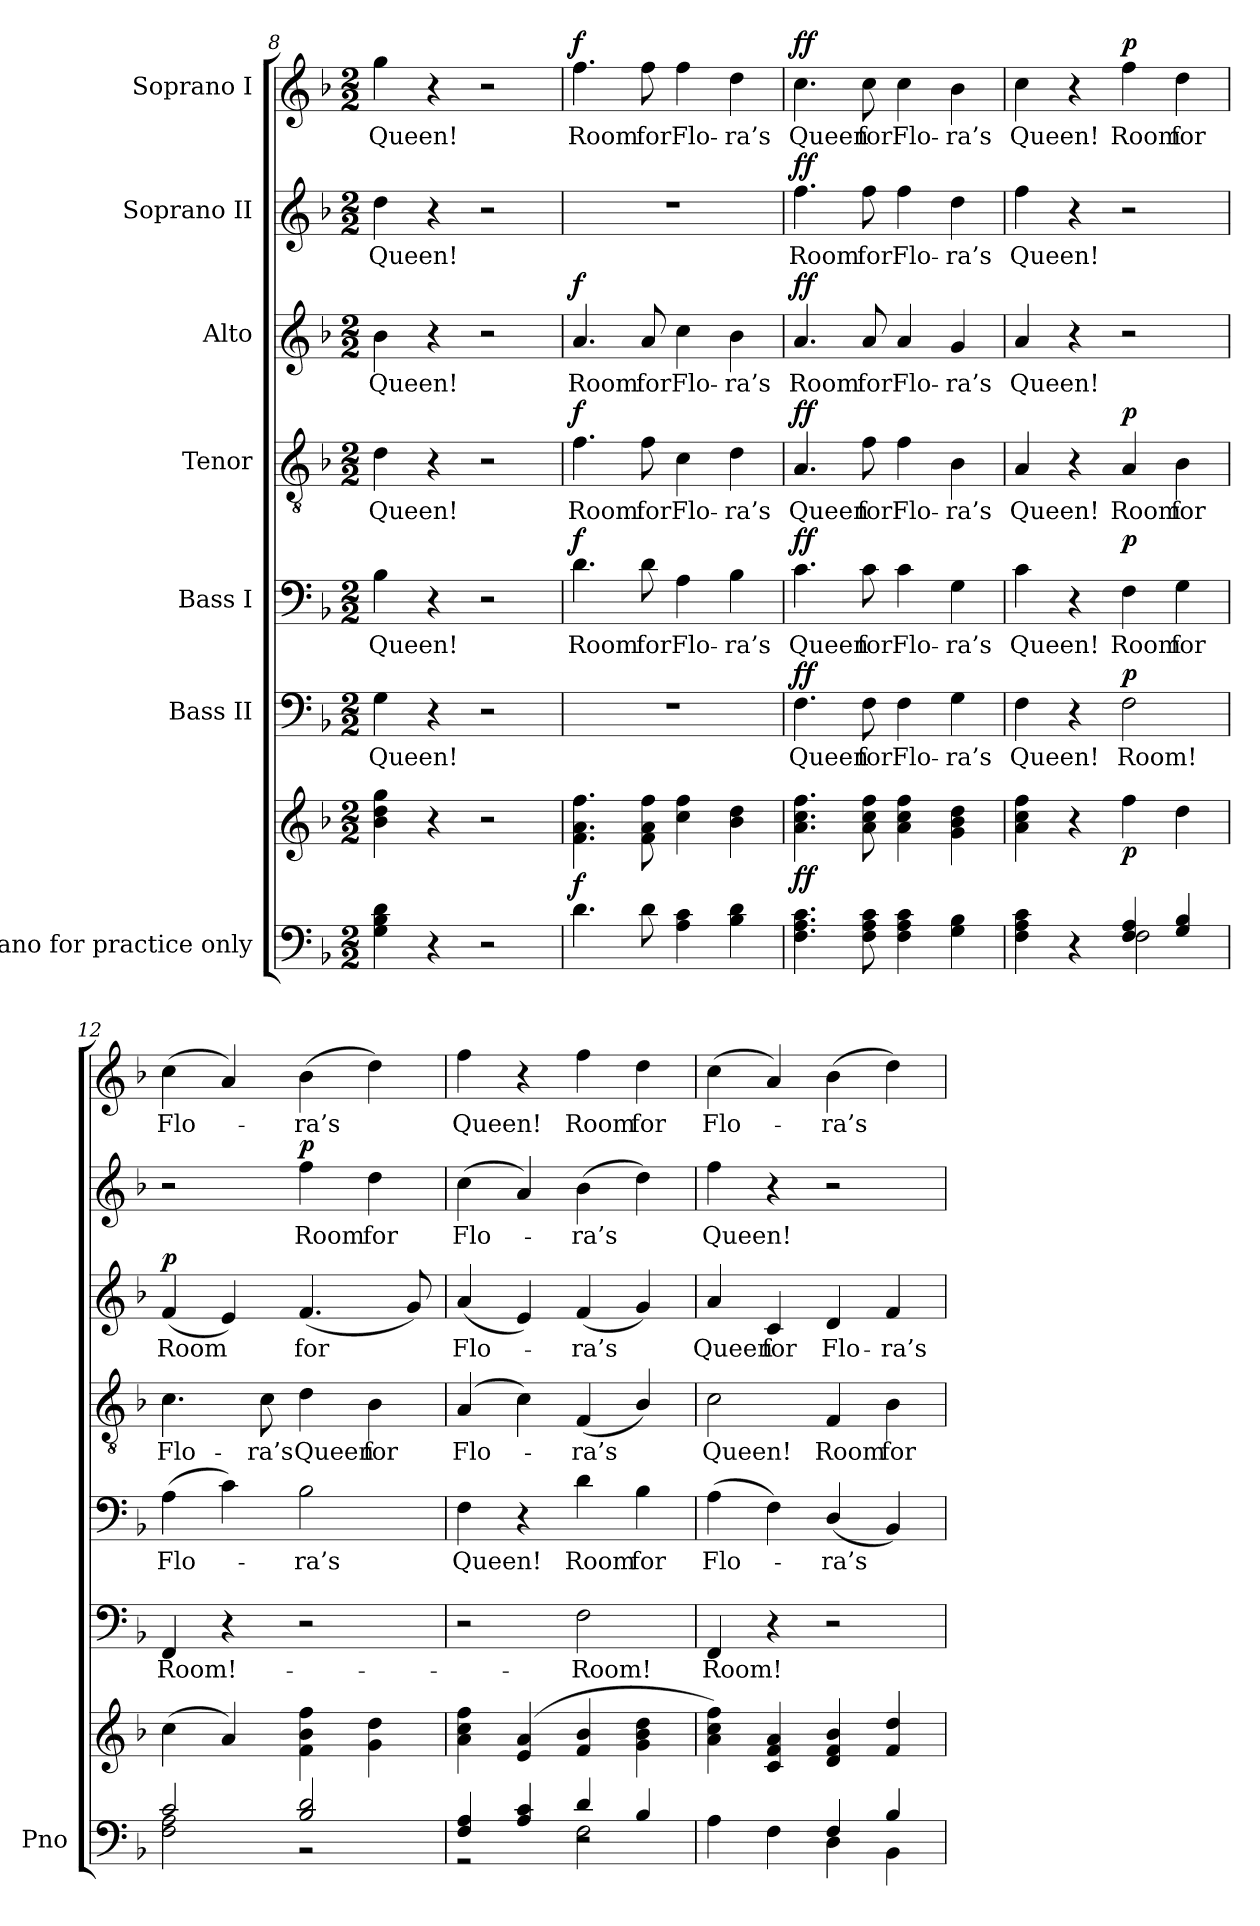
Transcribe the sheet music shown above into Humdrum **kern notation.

**kern	**kern	**dynam	**kern	**text	**dynam	**kern	**text	**dynam	**kern	**text	**dynam	**kern	**text	**dynam	**kern	**text	**dynam	**kern	**text	**dynam
*part7	*part7	*part7	*part6	*part6	*part6	*part5	*part5	*part5	*part4	*part4	*part4	*part3	*part3	*part3	*part2	*part2	*part2	*part1	*part1	*part1
*staff8	*staff7	*staff7/8	*staff6	*staff6	*staff6	*staff5	*staff5	*staff5	*staff4	*staff4	*staff4	*staff3	*staff3	*staff3	*staff2	*staff2	*staff2	*staff1	*staff1	*staff1
*I"Piano for practice only	*	*	*I"Bass II	*	*	*I"Bass I	*	*	*I"Tenor	*	*	*I"Alto	*	*	*I"Soprano II	*	*	*I"Soprano I	*	*
*I'Pno	*	*	*	*	*	*	*	*	*	*	*	*	*	*	*	*	*	*	*	*
*clefF4	*clefG2	*	*clefF4	*	*	*clefF4	*	*	*clefGv2	*	*	*clefG2	*	*	*clefG2	*	*	*clefG2	*	*
*k[b-]	*k[b-]	*	*k[b-]	*	*	*k[b-]	*	*	*k[b-]	*	*	*k[b-]	*	*	*k[b-]	*	*	*k[b-]	*	*
*M2/2	*M2/2	*	*M2/2	*	*	*M2/2	*	*	*M2/2	*	*	*M2/2	*	*	*M2/2	*	*	*M2/2	*	*
=8	=8	=8	=8	=8	=8	=8	=8	=8	=8	=8	=8	=8	=8	=8	=8	=8	=8	=8	=8	=8
4G\ 4B-\ 4d\	4b-\ 4dd\ 4gg\	.	4G\	Queen!	.	4B-\	Queen!	.	4d\	Queen!	.	4b-\	Queen!	.	4dd\	Queen!	.	4gg\	Queen!	.
4r	4r	.	4r	.	.	4r	.	.	4r	.	.	4r	.	.	4r	.	.	4r	.	.
2r	2r	.	2r	.	.	2r	.	.	2r	.	.	2r	.	.	2r	.	.	2r	.	.
=9	=9	=9	=9	=9	=9	=9	=9	=9	=9	=9	=9	=9	=9	=9	=9	=9	=9	=9	=9	=9
!	!	!LO:DY:b	!	!	!	!	!	!LO:DY:a	!	!	!LO:DY:a	!	!	!LO:DY:a	!	!	!	!	!	!LO:DY:a
4.d\	4.f\ 4.a\ 4.ff\	f	1r	.	.	4.d\	Room	f	4.f\	Room	f	4.a/	Room	f	1r	.	.	4.ff\	Room	f
8d\	8f\ 8a\ 8ff\	.	.	.	.	8d\	for	.	8f\	for	.	8a/	for	.	.	.	.	8ff\	for	.
4A\ 4c\	4cc\ 4ff\	.	.	.	.	4A\	Flo-	.	4c\	Flo-	.	4cc\	Flo-	.	.	.	.	4ff\	Flo-	.
4B-\ 4d\	4b-\ 4dd\	.	.	.	.	4B-\	-ra’s	.	4d\	-ra’s	.	4b-\	-ra’s	.	.	.	.	4dd\	-ra’s	.
=10	=10	=10	=10	=10	=10	=10	=10	=10	=10	=10	=10	=10	=10	=10	=10	=10	=10	=10	=10	=10
!	!	!LO:DY:b	!	!	!LO:DY:a	!	!	!LO:DY:a	!	!	!LO:DY:a	!	!	!LO:DY:a	!	!	!LO:DY:a	!	!	!LO:DY:a
4.F\ 4.A\ 4.c\	4.a\ 4.cc\ 4.ff\	ff	4.F\	Queen	ff	4.c\	Queen	ff	4.A/	Queen	ff	4.a/	Room	ff	4.ff\	Room	ff	4.cc\	Queen	ff
8F\ 8A\ 8c\	8a\ 8cc\ 8ff\	.	8F\	for	.	8c\	for	.	8f\	for	.	8a/	for	.	8ff\	for	.	8cc\	for	.
4F\ 4A\ 4c\	4a\ 4cc\ 4ff\	.	4F\	Flo-	.	4c\	Flo-	.	4f\	Flo-	.	4a/	Flo-	.	4ff\	Flo-	.	4cc\	Flo-	.
4G\ 4B-\	4g\ 4b-\ 4dd\	.	4G\	-ra’s	.	4G\	-ra’s	.	4B-\	-ra’s	.	4g/	-ra’s	.	4dd\	-ra’s	.	4b-\	-ra’s	.
=11	=11	=11	=11	=11	=11	=11	=11	=11	=11	=11	=11	=11	=11	=11	=11	=11	=11	=11	=11	=11
*^	*	*	*	*	*	*	*	*	*	*	*	*	*	*	*	*	*	*	*	*
4F\ 4A\ 4c\	2ryy	4a\ 4cc\ 4ff\	.	4F\	Queen!	.	4c\	Queen!	.	4A/	Queen!	.	4a/	Queen!	.	4ff\	Queen!	.	4cc\	Queen!	.
4r	.	4r	.	4r	.	.	4r	.	.	4r	.	.	4r	.	.	4r	.	.	4r	.	.
!	!	!	!LO:DY:b	!	!	!LO:DY:a	!	!	!LO:DY:a	!	!	!LO:DY:a	!	!	!	!	!	!	!	!	!LO:DY:a
4F/ 4A/	2F\	4ff\	p	2F\	Room!	p	4F\	Room	p	4A/	Room	p	2r	.	.	2r	.	.	4ff\	Room	p
4G/ 4B-/	.	4dd\	.	.	.	.	4G\	for	.	4B-\	for	.	.	.	.	.	.	.	4dd\	for	.
=12	=12	=12	=12	=12	=12	=12	=12	=12	=12	=12	=12	=12	=12	=12	=12	=12	=12	=12	=12	=12	=12
!	!	!	!	!	!	!	!	!	!	!	!	!	!	!	!LO:DY:a	!	!	!	!	!	!
2c/	2F\ 2A\	(4cc\	.	4FF/	Room!-	.	(4A\	Flo-	.	4.c\	Flo-	.	(4f/	Room	p	2r	.	.	(4cc\	Flo-	.
.	.	4a/)	.	4r	.	.	4c\)	.	.	.	.	.	4e/)	.	.	.	.	.	4a/)	.	.
.	.	.	.	.	.	.	.	.	.	8c\	-ra’s	.	.	.	.	.	.	.	.	.	.
!	!	!	!	!	!	!	!	!	!	!	!	!	!	!	!	!	!	!LO:DY:a	!	!	!
2B-/ 2d/	2r	4f\ 4b-\ 4ff\	.	2r	.	.	2B-\	-ra’s	.	4d\	Queen	.	(4.f/	for	.	4ff\	Room	p	(4b-\	-ra’s	.
.	.	4g\ 4dd\	.	.	.	.	.	.	.	4B-\	for	.	.	.	.	4dd\	for	.	4dd\)	.	.
.	.	.	.	.	.	.	.	.	.	.	.	.	8g/)	.	.	.	.	.	.	.	.
=13	=13	=13	=13	=13	=13	=13	=13	=13	=13	=13	=13	=13	=13	=13	=13	=13	=13	=13	=13	=13	=13
*	*^	*	*	*	*	*	*	*	*	*	*	*	*	*	*	*	*	*	*	*	*
4F/ 4A/	2ryy	2r	4a\ 4cc\ 4ff\	.	2r	.	.	4F\	Queen!	.	(4A/	Flo-	.	(4a/	Flo-	.	(4cc\	Flo-	.	4ff\	Queen!	.
4A/ 4c/	.	.	(4e/ 4a/	.	.	.	.	4r	.	.	4c\)	.	.	4e/)	.	.	4a/)	.	.	4r	.	.
4d/	2r	2F\	4f/ 4b-/	.	2F\	Room!	.	4d\	Room	.	(4F/	-ra’s	.	(4f/	-ra’s	.	(4b-\	-ra’s	.	4ff\	Room	.
4B-/	.	.	4g\ 4b-\ 4dd\	.	.	.	.	4B-\	for	.	4B-/)	.	.	4g/)	.	.	4dd\)	.	.	4dd\	for	.
*	*v	*v	*	*	*	*	*	*	*	*	*	*	*	*	*	*	*	*	*	*	*	*
=14	=14	=14	=14	=14	=14	=14	=14	=14	=14	=14	=14	=14	=14	=14	=14	=14	=14	=14	=14	=14	=14
4A\	2ryy	4a\ 4cc\ 4ff\)	.	4FF/	Room!-	.	(4A\	Flo-	.	2c\	Queen!	.	4a/	Queen	.	4ff\	Queen!	.	(4cc\	Flo-	.
4F\	.	4c/ 4f/ 4a/	.	4r	.	.	4F\)	.	.	.	.	.	4c/	for	.	4r	.	.	4a/)	.	.
4F/	4D\	4d/ 4f/ 4b-/	.	2r	.	.	(4D/	-ra’s	.	4F/	Room	.	4d/	Flo-	.	2r	.	.	(4b-\	-ra’s	.
4B-/	4BB-\	4f/ 4dd/	.	.	.	.	4BB-/)	.	.	4B-\	for	.	4f/	-ra’s	.	.	.	.	4dd\)	.	.
*v	*v	*	*	*	*	*	*	*	*	*	*	*	*	*	*	*	*	*	*	*	*
=	=	=	=	=	=	=	=	=	=	=	=	=	=	=	=	=	=	=	=	=
*-	*-	*-	*-	*-	*-	*-	*-	*-	*-	*-	*-	*-	*-	*-	*-	*-	*-	*-	*-	*-
